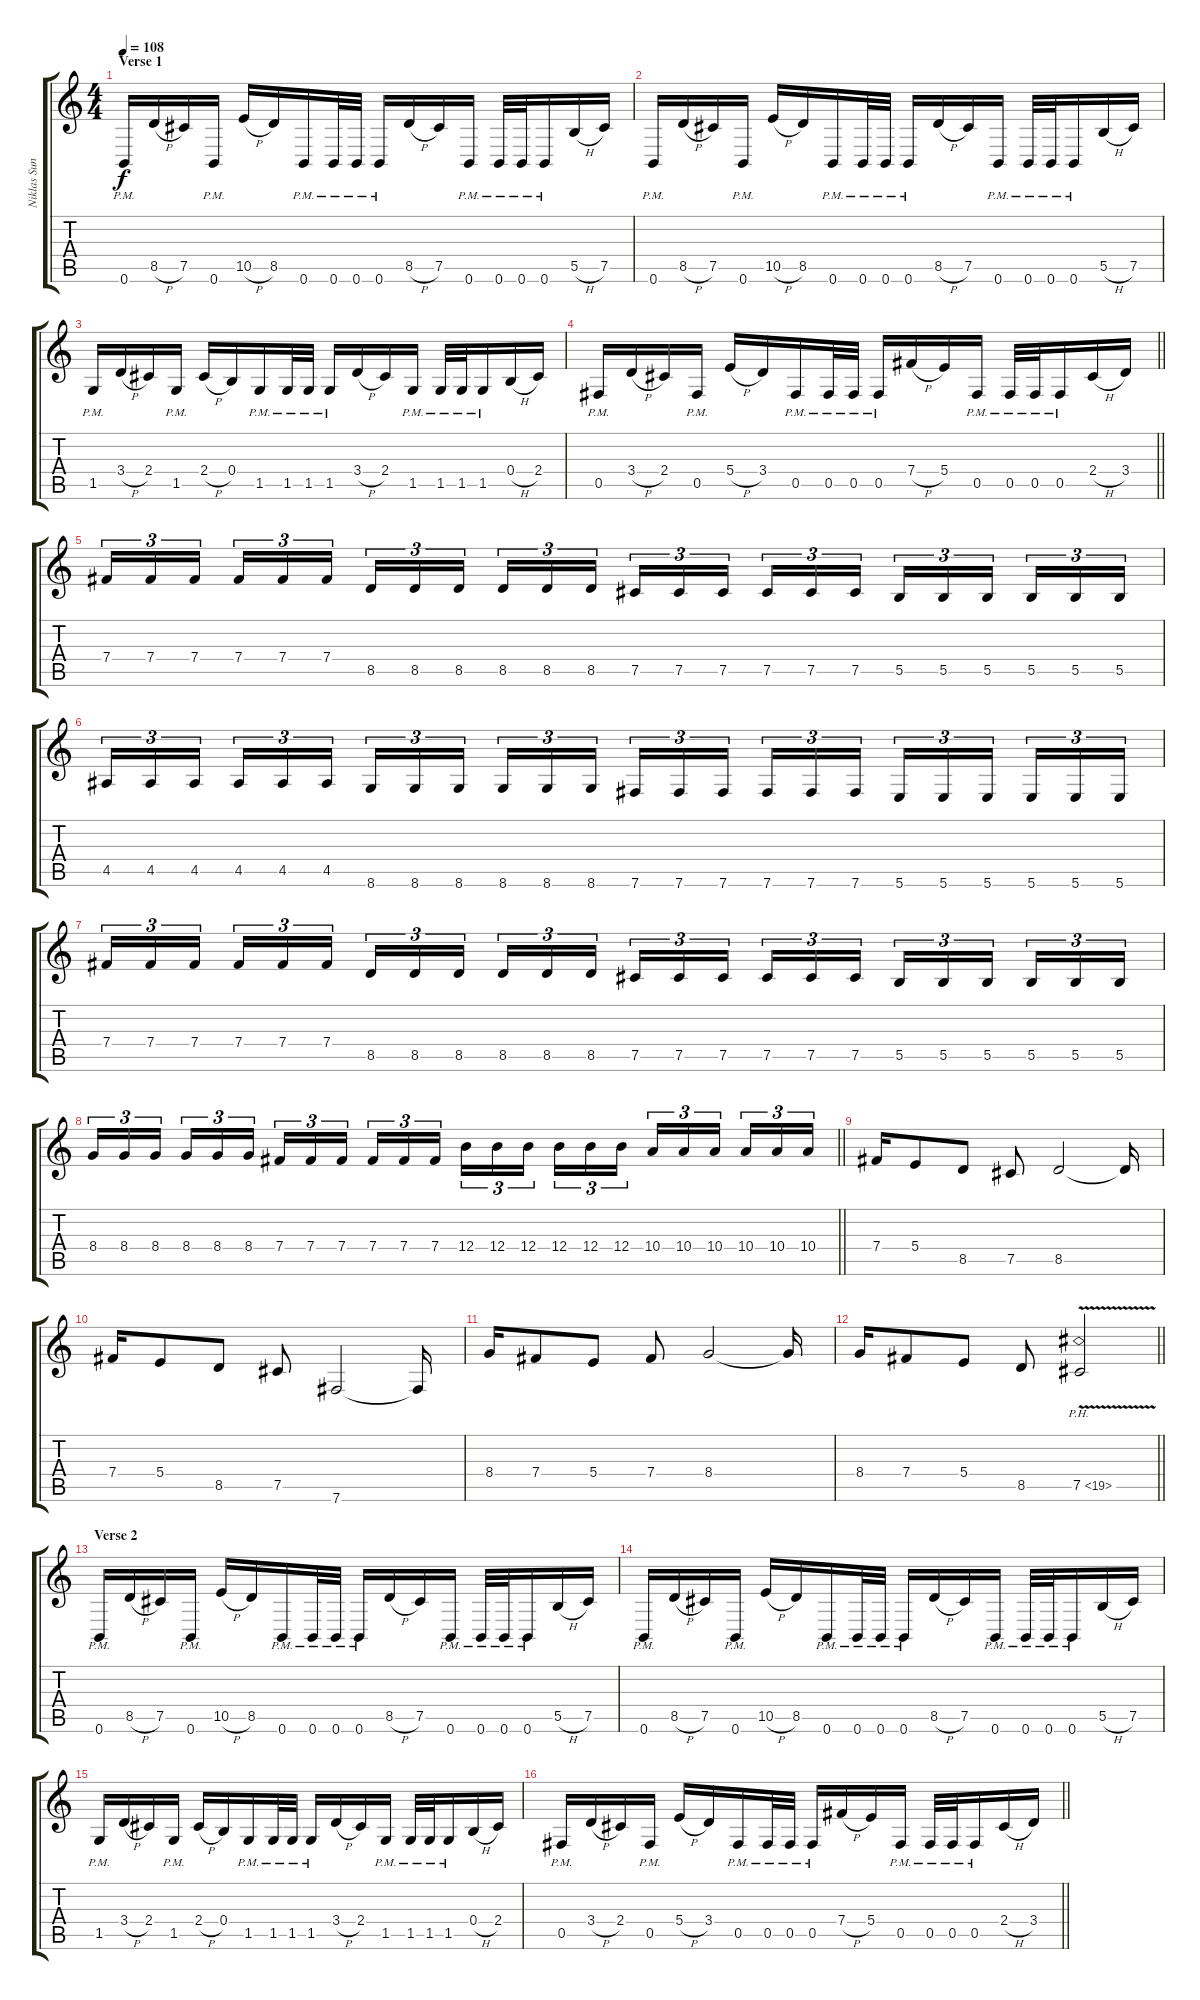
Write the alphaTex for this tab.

\track ("Niklas Sundin" "Niklas Sun") {instrument distortionguitar}
\staff {score tabs}
\tuning (Db4 Ab3 E3 B2 Gb2 B1) {hide}
\ts (4 4)
\section ("" "Verse 1")
\tempo 108
\clef g2
\ks c
0.6{pm}.16{dy f} 8.5{h}.16 7.5.16 0.6{pm}.16 10.5{h}.16 8.5.16 0.6{pm}.16 0.6{pm}.32 0.6{pm}.32 0.6{pm}.16 8.5{h}.16 7.5.16 0.6{pm}.16 0.6{pm}.32 0.6{pm}.32 0.6{pm}.16 5.5{h}.16 7.5.16 |
0.6{pm}.16 8.5{h}.16 7.5.16 0.6{pm}.16 10.5{h}.16 8.5.16 0.6{pm}.16 0.6{pm}.32 0.6{pm}.32 0.6{pm}.16 8.5{h}.16 7.5.16 0.6{pm}.16 0.6{pm}.32 0.6{pm}.32 0.6{pm}.16 5.5{h}.16 7.5.16 |
1.5{pm}.16 3.4{h}.16 2.4.16 1.5{pm}.16 2.4{h}.16 0.4.16 1.5{pm}.16 1.5{pm}.32 1.5{pm}.32 1.5{pm}.16 3.4{h}.16 2.4.16 1.5{pm}.16 1.5{pm}.32 1.5{pm}.32 1.5{pm}.16 0.4{h}.16 2.4.16 |
\barLineRight lightlight
0.5{pm}.16 3.4{h}.16 2.4.16 0.5{pm}.16 5.4{h}.16 3.4.16 0.5{pm}.16 0.5{pm}.32 0.5{pm}.32 0.5{pm}.16 7.4{h}.16 5.4.16 0.5{pm}.16 0.5{pm}.32 0.5{pm}.32 0.5{pm}.16 2.4{h}.16 3.4.16 |
\section ("" "")
7.4.16{tu (3 2)} 7.4.16{tu (3 2)} 7.4.16{tu (3 2) beam splitsecondary} 7.4.16{tu (3 2)} 7.4.16{tu (3 2)} 7.4.16{tu (3 2)} 8.5.16{tu (3 2)} 8.5.16{tu (3 2)} 8.5.16{tu (3 2) beam splitsecondary} 8.5.16{tu (3 2)} 8.5.16{tu (3 2)} 8.5.16{tu (3 2)} 7.5.16{tu (3 2)} 7.5.16{tu (3 2)} 7.5.16{tu (3 2) beam splitsecondary} 7.5.16{tu (3 2)} 7.5.16{tu (3 2)} 7.5.16{tu (3 2)} 5.5.16{tu (3 2)} 5.5.16{tu (3 2)} 5.5.16{tu (3 2) beam splitsecondary} 5.5.16{tu (3 2)} 5.5.16{tu (3 2)} 5.5.16{tu (3 2)} |
4.5.16{tu (3 2)} 4.5.16{tu (3 2)} 4.5.16{tu (3 2) beam splitsecondary} 4.5.16{tu (3 2)} 4.5.16{tu (3 2)} 4.5.16{tu (3 2)} 8.6.16{tu (3 2)} 8.6.16{tu (3 2)} 8.6.16{tu (3 2) beam splitsecondary} 8.6.16{tu (3 2)} 8.6.16{tu (3 2)} 8.6.16{tu (3 2)} 7.6.16{tu (3 2)} 7.6.16{tu (3 2)} 7.6.16{tu (3 2) beam splitsecondary} 7.6.16{tu (3 2)} 7.6.16{tu (3 2)} 7.6.16{tu (3 2)} 5.6.16{tu (3 2)} 5.6.16{tu (3 2)} 5.6.16{tu (3 2) beam splitsecondary} 5.6.16{tu (3 2)} 5.6.16{tu (3 2)} 5.6.16{tu (3 2)} |
7.4.16{tu (3 2)} 7.4.16{tu (3 2)} 7.4.16{tu (3 2) beam splitsecondary} 7.4.16{tu (3 2)} 7.4.16{tu (3 2)} 7.4.16{tu (3 2)} 8.5.16{tu (3 2)} 8.5.16{tu (3 2)} 8.5.16{tu (3 2) beam splitsecondary} 8.5.16{tu (3 2)} 8.5.16{tu (3 2)} 8.5.16{tu (3 2)} 7.5.16{tu (3 2)} 7.5.16{tu (3 2)} 7.5.16{tu (3 2) beam splitsecondary} 7.5.16{tu (3 2)} 7.5.16{tu (3 2)} 7.5.16{tu (3 2)} 5.5.16{tu (3 2)} 5.5.16{tu (3 2)} 5.5.16{tu (3 2) beam splitsecondary} 5.5.16{tu (3 2)} 5.5.16{tu (3 2)} 5.5.16{tu (3 2)} |
\barLineRight lightlight
8.4.16{tu (3 2)} 8.4.16{tu (3 2)} 8.4.16{tu (3 2) beam splitsecondary} 8.4.16{tu (3 2)} 8.4.16{tu (3 2)} 8.4.16{tu (3 2)} 7.4.16{tu (3 2)} 7.4.16{tu (3 2)} 7.4.16{tu (3 2) beam splitsecondary} 7.4.16{tu (3 2)} 7.4.16{tu (3 2)} 7.4.16{tu (3 2)} 12.4.16{tu (3 2)} 12.4.16{tu (3 2)} 12.4.16{tu (3 2) beam splitsecondary} 12.4.16{tu (3 2)} 12.4.16{tu (3 2)} 12.4.16{tu (3 2)} 10.4.16{tu (3 2)} 10.4.16{tu (3 2)} 10.4.16{tu (3 2) beam splitsecondary} 10.4.16{tu (3 2)} 10.4.16{tu (3 2)} 10.4.16{tu (3 2)} |
\section ("" "")
7.4.16 5.4.8 8.5.8 7.5.8 8.5.2 8.5{t}.16 |
7.4.16 5.4.8 8.5.8 7.5.8 7.6.2 7.6{t}.16 |
8.4.16 7.4.8 5.4.8 7.4.8 8.4.2 8.4{t}.16 |
\barLineRight lightlight
8.4.16 7.4.8 5.4.8 8.5.8 7.5{ph 12 v}.2 |
\section ("" "Verse 2")
0.6{pm}.16 8.5{h}.16 7.5.16 0.6{pm}.16 10.5{h}.16 8.5.16 0.6{pm}.16 0.6{pm}.32 0.6{pm}.32 0.6{pm}.16 8.5{h}.16 7.5.16 0.6{pm}.16 0.6{pm}.32 0.6{pm}.32 0.6{pm}.16 5.5{h}.16 7.5.16 |
0.6{pm}.16 8.5{h}.16 7.5.16 0.6{pm}.16 10.5{h}.16 8.5.16 0.6{pm}.16 0.6{pm}.32 0.6{pm}.32 0.6{pm}.16 8.5{h}.16 7.5.16 0.6{pm}.16 0.6{pm}.32 0.6{pm}.32 0.6{pm}.16 5.5{h}.16 7.5.16 |
1.5{pm}.16 3.4{h}.16 2.4.16 1.5{pm}.16 2.4{h}.16 0.4.16 1.5{pm}.16 1.5{pm}.32 1.5{pm}.32 1.5{pm}.16 3.4{h}.16 2.4.16 1.5{pm}.16 1.5{pm}.32 1.5{pm}.32 1.5{pm}.16 0.4{h}.16 2.4.16 |
\barLineRight lightlight
0.5{pm}.16 3.4{h}.16 2.4.16 0.5{pm}.16 5.4{h}.16 3.4.16 0.5{pm}.16 0.5{pm}.32 0.5{pm}.32 0.5{pm}.16 7.4{h}.16 5.4.16 0.5{pm}.16 0.5{pm}.32 0.5{pm}.32 0.5{pm}.16 2.4{h}.16 3.4.16
